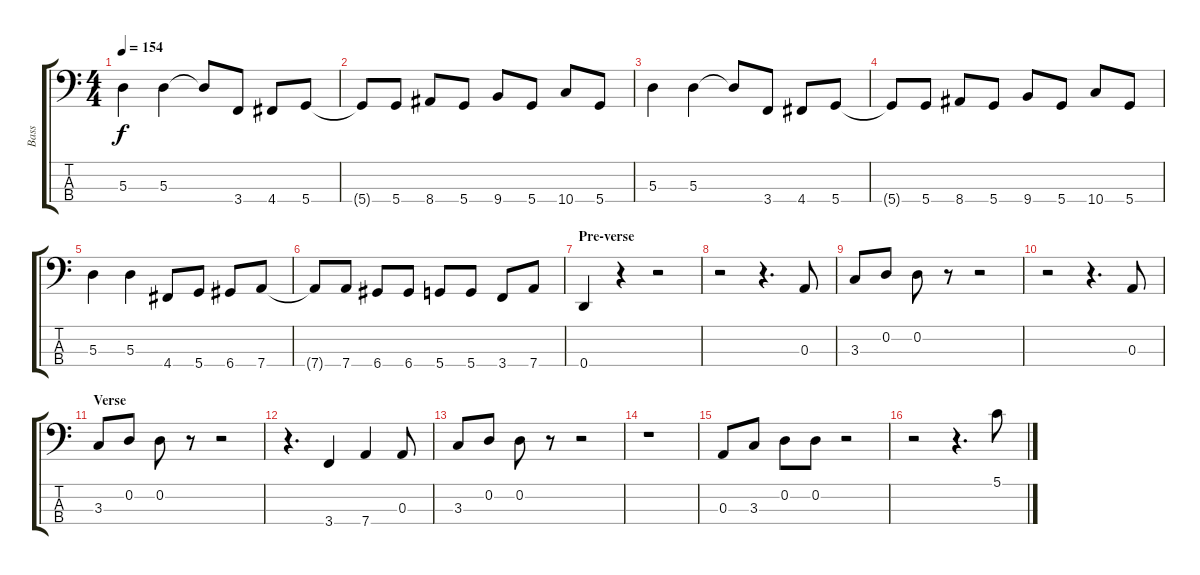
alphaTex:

\track ("Bass" "Bass") {instrument electricbassfinger}
\staff {score tabs}
\tuning (G2 D2 A1 D1) {hide}
\ts (4 4)
\tempo 154
\clef f4
\ks c
5.3.4{dy f} 5.3.4 5.3{t}.8 3.4.8 4.4.8 5.4.8 |
5.4{t}.8 5.4.8 8.4.8 5.4.8 9.4.8 5.4.8 10.4.8 5.4.8 |
5.3.4 5.3.4 5.3{t}.8 3.4.8 4.4.8 5.4.8 |
5.4{t}.8 5.4.8 8.4.8 5.4.8 9.4.8 5.4.8 10.4.8 5.4.8 |
5.3.4 5.3.4 4.4.8 5.4.8 6.4.8 7.4.8 |
7.4{t}.8 7.4.8 6.4.8 6.4.8 5.4.8 5.4.8 3.4.8 7.4.8 |
\section ("" "Pre-verse")
0.4.4 r.4 r.2 |
r.2 r.4{d} 0.3.8 |
3.3.8 0.2.8 0.2.8 r.8 r.2 |
r.2 r.4{d} 0.3.8 |
\section ("" "Verse")
3.3.8 0.2.8 0.2.8 r.8 r.2 |
r.4{d} 3.4.4 7.4.4 0.3.8 |
3.3.8 0.2.8 0.2.8 r.8 r.2 |
r.1 |
0.3.8 3.3.8 0.2.8 0.2.8 r.2 |
r.2 r.4{d} 5.1.8
